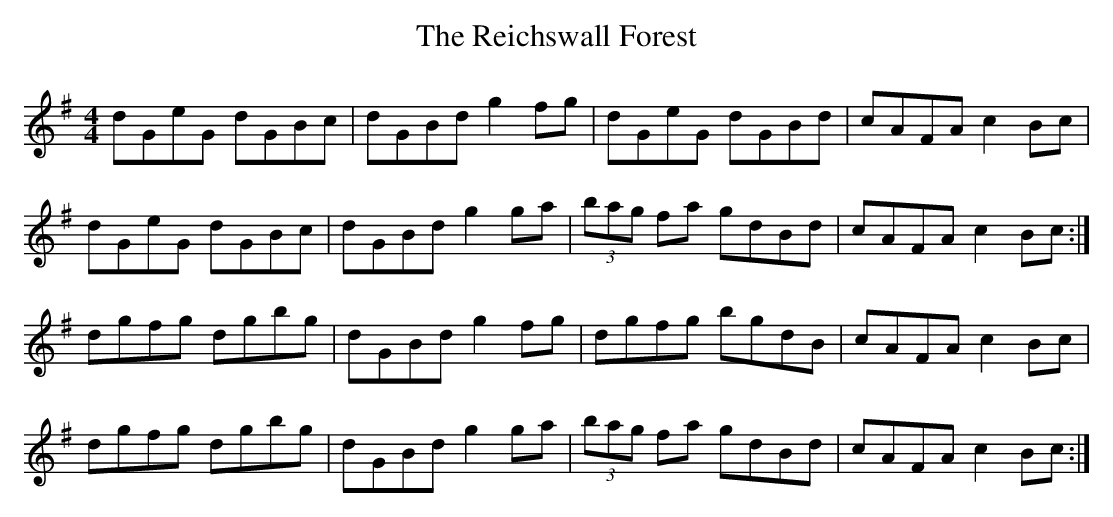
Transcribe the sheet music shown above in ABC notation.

X:1
T:The Reichswall Forest
M:4/4
L:1/8
K:G
dGeG dGBc|dGBd g2 fg|dGeG dGBd|cAFA c2 Bc|
dGeG dGBc|dGBd g2 ga|(3bag fa gdBd|cAFA c2 Bc :|
dgfg dgbg|dGBd g2 fg|dgfg bgdB|cAFA c2 Bc|
dgfg dgbg|dGBd g2 ga|(3bag fa gdBd|cAFA c2 Bc :|
